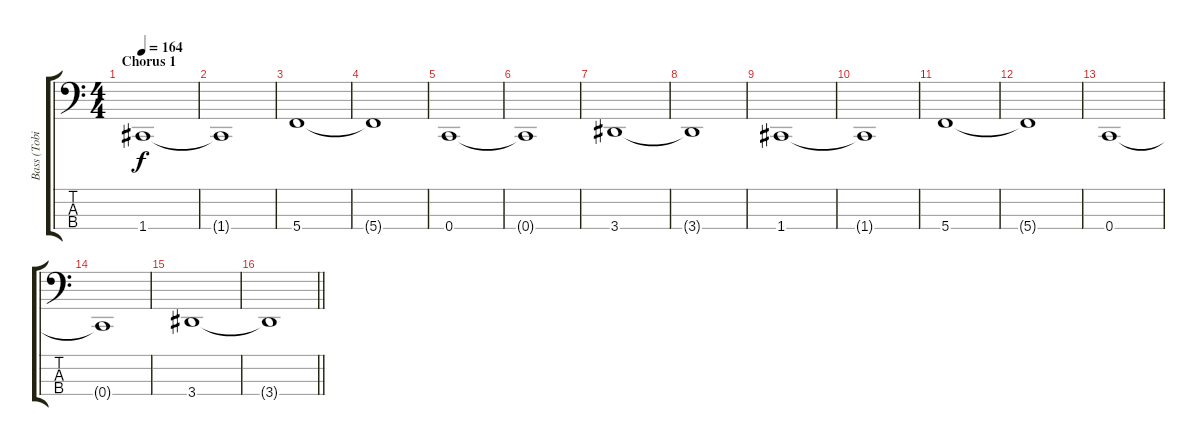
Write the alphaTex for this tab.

\track ("Bass (Tobi)" "Bass (Tobi") {instrument electricbassfinger}
\staff {score tabs}
\tuning (F2 C2 G1 C1) {hide}
\ts (4 4)
\section ("" "Chorus 1")
\tempo 164
\clef f4
\ks c
1.4.1{dy f} |
1.4{t}.1 |
5.4.1 |
5.4{t}.1 |
0.4.1 |
0.4{t}.1 |
3.4.1 |
3.4{t}.1 |
1.4.1 |
1.4{t}.1 |
5.4.1 |
5.4{t}.1 |
0.4.1 |
0.4{t}.1 |
3.4.1 |
\barLineRight lightlight
3.4{t}.1
